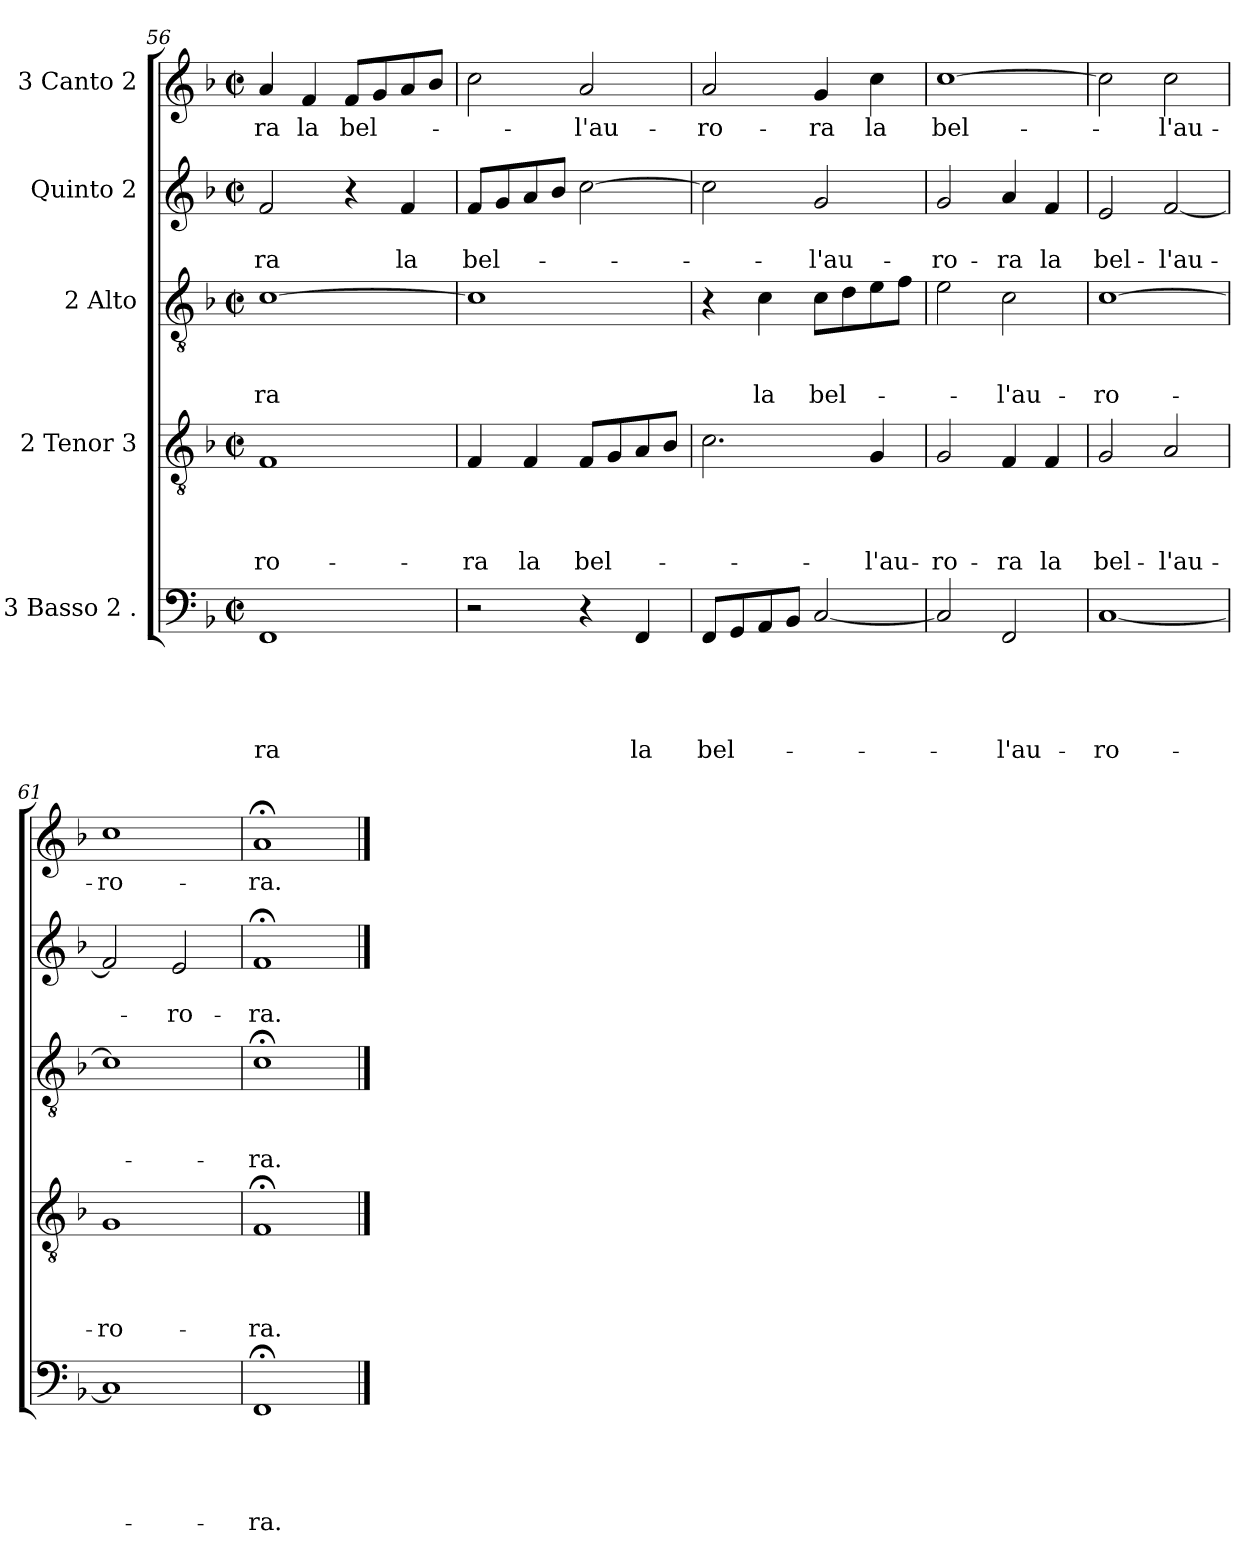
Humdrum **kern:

**kern	**text	**text	**text	**text	**text	**kern	**text	**text	**text	**text	**kern	**text	**text	**text	**kern	**text	**text	**kern	**text
*part5	*part5	*part5	*part5	*part5	*part5	*part4	*part4	*part4	*part4	*part4	*part3	*part3	*part3	*part3	*part2	*part2	*part2	*part1	*part1
*staff5	*staff5	*staff5	*staff5	*staff5	*staff5	*staff4	*staff4	*staff4	*staff4	*staff4	*staff3	*staff3	*staff3	*staff3	*staff2	*staff2	*staff2	*staff1	*staff1
*I"3 Basso 2 .	*	*	*	*	*	*I"2 Tenor 3	*	*	*	*	*I"2 Alto	*	*	*	*I"Quinto 2	*	*	*I"3 Canto 2	*
*clefF4	*	*	*	*	*	*clefGv2	*	*	*	*	*clefGv2	*	*	*	*clefG2	*	*	*clefG2	*
*k[b-]	*	*	*	*	*	*k[b-]	*	*	*	*	*k[b-]	*	*	*	*k[b-]	*	*	*k[b-]	*
*F:	*	*	*	*	*	*F:	*	*	*	*	*F:	*	*	*	*F:	*	*	*F:	*
*M2/2	*	*	*	*	*	*M2/2	*	*	*	*	*M2/2	*	*	*	*M2/2	*	*	*M2/2	*
*met(c|)	*	*	*	*	*	*met(c|)	*	*	*	*	*met(c|)	*	*	*	*met(c|)	*	*	*met(c|)	*
=56	=56	=56	=56	=56	=56	=56	=56	=56	=56	=56	=56	=56	=56	=56	=56	=56	=56	=56	=56
!	!	!	!	!	!LO:LY:b	!	!	!	!	!LO:LY:b	!	!	!	!LO:LY:b	!	!	!LO:LY:b	!	!LO:LY:b
1FF	.	.	.	.	-ra	1F	.	.	.	-ro-	[>1c	.	.	-ra	2f/	.	-ra	4a/	-ra
!	!	!	!	!	!	!	!	!	!	!	!	!	!	!	!	!	!	!	!LO:LY:b
.	.	.	.	.	.	.	.	.	.	.	.	.	.	.	.	.	.	4f/	la
!	!	!	!	!	!	!	!	!	!	!	!	!	!	!	!	!	!	!	!LO:LY:b
.	.	.	.	.	.	.	.	.	.	.	.	.	.	.	4r	.	.	8f/L	bel-
.	.	.	.	.	.	.	.	.	.	.	.	.	.	.	.	.	.	8g/	.
!	!	!	!	!	!	!	!	!	!	!	!	!	!	!	!	!	!LO:LY:b	!	!
.	.	.	.	.	.	.	.	.	.	.	.	.	.	.	4f/	.	la	8a/	.
.	.	.	.	.	.	.	.	.	.	.	.	.	.	.	.	.	.	8b-/J	.
=57	=57	=57	=57	=57	=57	=57	=57	=57	=57	=57	=57	=57	=57	=57	=57	=57	=57	=57	=57
!	!	!	!	!	!	!	!	!	!	!LO:LY:b	!	!	!	!	!	!	!LO:LY:b	!	!
2r	.	.	.	.	.	4F/	.	.	.	-ra	1c]	.	.	.	8f/L	.	bel-	2cc\	.
.	.	.	.	.	.	.	.	.	.	.	.	.	.	.	8g/	.	.	.	.
!	!	!	!	!	!	!	!	!	!	!LO:LY:b	!	!	!	!	!	!	!	!	!
.	.	.	.	.	.	4F/	.	.	.	la	.	.	.	.	8a/	.	.	.	.
.	.	.	.	.	.	.	.	.	.	.	.	.	.	.	8b-/J	.	.	.	.
!	!	!	!	!	!	!	!	!	!	!LO:LY:b	!	!	!	!	!	!	!	!	!LO:LY:b
4r	.	.	.	.	.	8F/L	.	.	.	bel-	.	.	.	.	[<2cc\	.	.	2a/	-l'au-
.	.	.	.	.	.	8G/	.	.	.	.	.	.	.	.	.	.	.	.	.
!	!	!	!	!	!LO:LY:b	!	!	!	!	!	!	!	!	!	!	!	!	!	!
4FF/	.	.	.	.	la	8A/	.	.	.	.	.	.	.	.	.	.	.	.	.
.	.	.	.	.	.	8B-/J	.	.	.	.	.	.	.	.	.	.	.	.	.
!!LO:LB:g=z
=58	=58	=58	=58	=58	=58	=58	=58	=58	=58	=58	=58	=58	=58	=58	=58	=58	=58	=58	=58
!	!	!	!	!	!LO:LY:b	!	!	!	!	!	!	!	!	!	!	!	!	!	!LO:LY:b
8FF/L	.	.	.	.	bel-	2.c\	.	.	.	.	4r	.	.	.	2cc\]	.	.	2a/	-ro-
8GG/	.	.	.	.	.	.	.	.	.	.	.	.	.	.	.	.	.	.	.
!	!	!	!	!	!	!	!	!	!	!	!	!	!	!LO:LY:b	!	!	!	!	!
8AA/	.	.	.	.	.	.	.	.	.	.	4c\	.	.	la	.	.	.	.	.
8BB-/J	.	.	.	.	.	.	.	.	.	.	.	.	.	.	.	.	.	.	.
!	!	!	!	!	!	!	!	!	!	!	!	!	!	!LO:LY:b	!	!	!LO:LY:b	!	!LO:LY:b
[<2C/	.	.	.	.	.	.	.	.	.	.	8c\L	.	.	bel-	2g/	.	-l'au-	4g/	-ra
.	.	.	.	.	.	.	.	.	.	.	8d\	.	.	.	.	.	.	.	.
!	!	!	!	!	!	!	!	!	!	!LO:LY:b	!	!	!	!	!	!	!	!	!LO:LY:b
.	.	.	.	.	.	4G/	.	.	.	-l'au-	8e\	.	.	.	.	.	.	4cc\	la
.	.	.	.	.	.	.	.	.	.	.	8f\J	.	.	.	.	.	.	.	.
=59	=59	=59	=59	=59	=59	=59	=59	=59	=59	=59	=59	=59	=59	=59	=59	=59	=59	=59	=59
!	!	!	!	!	!	!	!	!	!	!LO:LY:b	!	!	!	!	!	!	!LO:LY:b	!	!LO:LY:b
2C/]	.	.	.	.	.	2G/	.	.	.	-ro-	2e\	.	.	.	2g/	.	-ro-	[>1cc	bel-
!	!	!	!	!	!LO:LY:b	!	!	!	!	!LO:LY:b	!	!	!	!LO:LY:b	!	!	!LO:LY:b	!	!
2FF/	.	.	.	.	-l'au-	4F/	.	.	.	-ra	2c\	.	.	-l'au-	4a/	.	-ra	.	.
!	!	!	!	!	!	!	!	!	!	!LO:LY:b	!	!	!	!	!	!	!LO:LY:b	!	!
.	.	.	.	.	.	4F/	.	.	.	la	.	.	.	.	4f/	.	la	.	.
=60	=60	=60	=60	=60	=60	=60	=60	=60	=60	=60	=60	=60	=60	=60	=60	=60	=60	=60	=60
!	!	!	!	!	!LO:LY:b	!	!	!	!	!LO:LY:b	!	!	!	!LO:LY:b	!	!	!LO:LY:b	!	!
[<1C	.	.	.	.	-ro-	2G/	.	.	.	bel-	[>1c	.	.	-ro-	2e/	.	bel-	2cc\]	.
!	!	!	!	!	!	!	!	!	!	!LO:LY:b	!	!	!	!	!	!	!LO:LY:b	!	!LO:LY:b
.	.	.	.	.	.	2A/	.	.	.	-l'au-	.	.	.	.	[<2f/	.	-l'au-	2cc\	-l'au-
=61	=61	=61	=61	=61	=61	=61	=61	=61	=61	=61	=61	=61	=61	=61	=61	=61	=61	=61	=61
!	!	!	!	!	!	!	!	!	!	!LO:LY:b	!	!	!	!	!	!	!	!	!LO:LY:b
1C]	.	.	.	.	.	1G	.	.	.	-ro-	1c]	.	.	.	2f/]	.	.	1cc	-ro-
!	!	!	!	!	!	!	!	!	!	!	!	!	!	!	!	!	!LO:LY:b	!	!
.	.	.	.	.	.	.	.	.	.	.	.	.	.	.	2e/	.	-ro-	.	.
=62	=62	=62	=62	=62	=62	=62	=62	=62	=62	=62	=62	=62	=62	=62	=62	=62	=62	=62	=62
!	!	!	!	!	!LO:LY:b	!	!	!	!	!LO:LY:b	!	!	!	!LO:LY:b	!	!	!LO:LY:b	!	!LO:LY:b
1FF;	.	.	.	.	-ra.	1F;	.	.	.	-ra.	1c;<	.	.	-ra.	1f;	.	-ra.	1a;	-ra.
==	==	==	==	==	==	==	==	==	==	==	==	==	==	==	==	==	==	==	==
*-	*-	*-	*-	*-	*-	*-	*-	*-	*-	*-	*-	*-	*-	*-	*-	*-	*-	*-	*-
